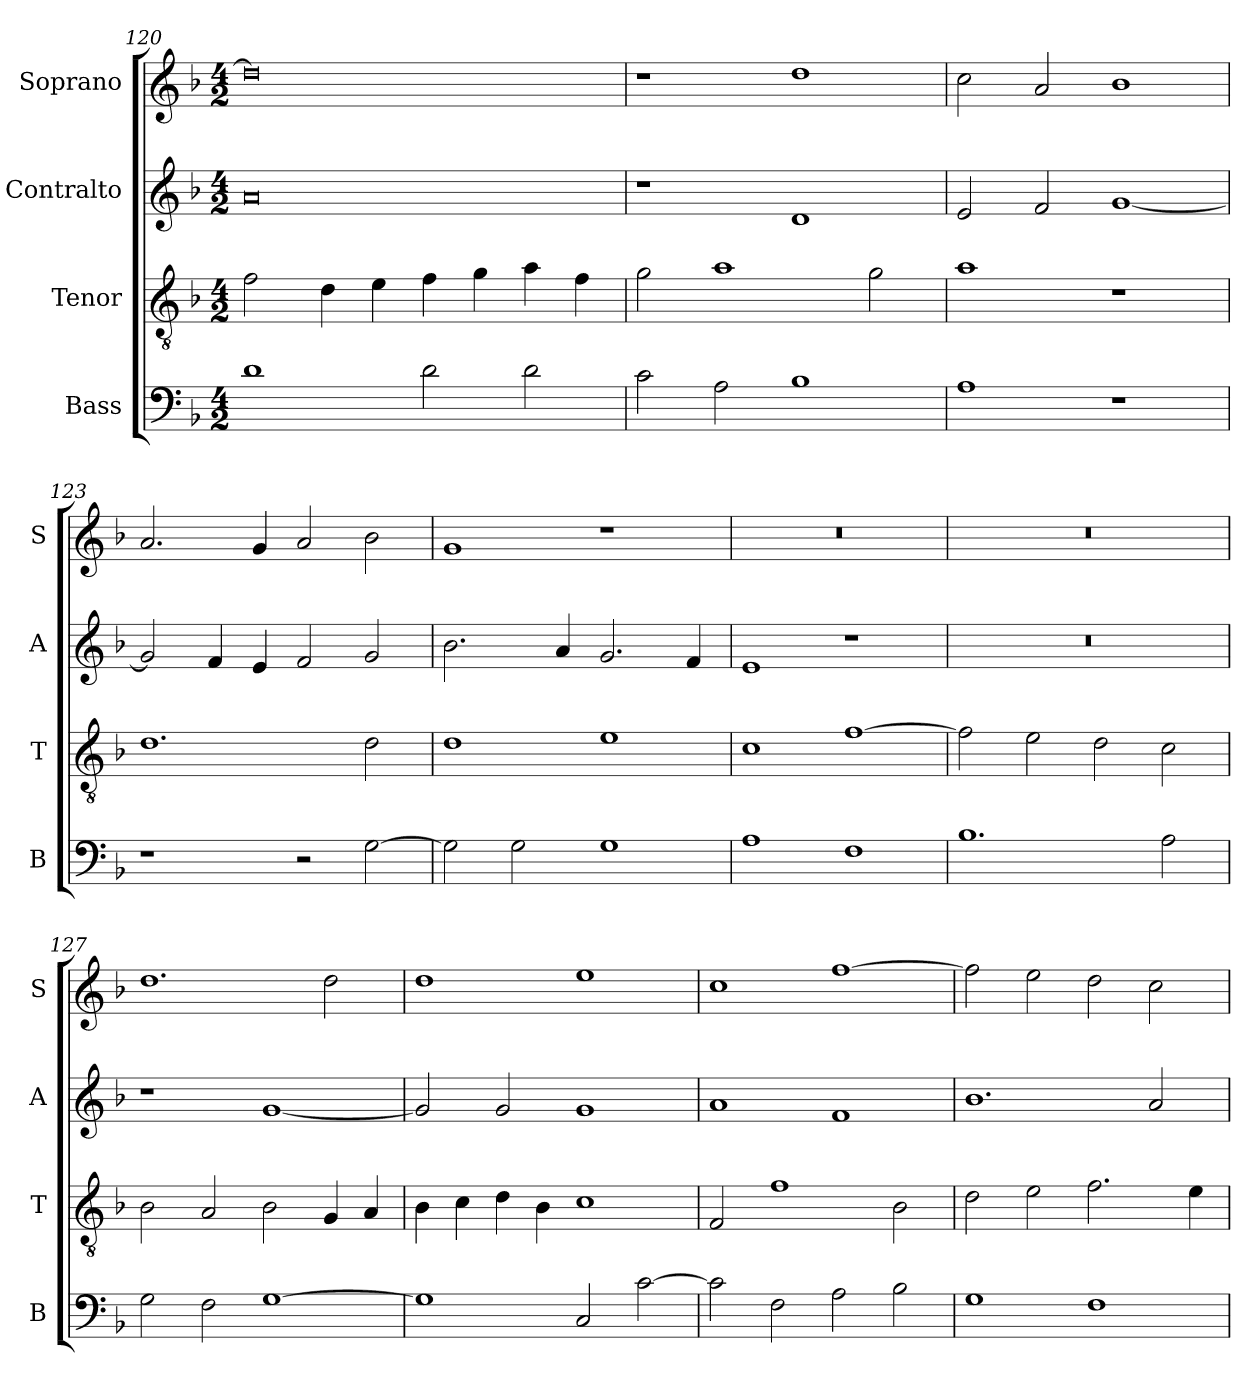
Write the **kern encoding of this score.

**kern	**kern	**kern	**kern
*part4	*part3	*part2	*part1
*staff4	*staff3	*staff2	*staff1
*I"Bass	*I"Tenor	*I"Contralto	*I"Soprano
*I'B	*I'T	*I'A	*I'S
*clefF4	*clefGv2	*clefG2	*clefG2
*k[b-]	*k[b-]	*k[b-]	*k[b-]
*G:dor	*G:dor	*G:dor	*G:dor
*M4/2	*M4/2	*M4/2	*M4/2
=120	=120	=120	=120
1d	2f	0a	0dd]
.	4d	.	.
.	4e	.	.
2d	4f	.	.
.	4g	.	.
2d	4a	.	.
.	4f	.	.
=121	=121	=121	=121
2c	2g	1r	1r
2A	1a	.	.
1B-	.	1d	1dd
.	2g	.	.
=122	=122	=122	=122
1A	1a	2e	2cc
.	.	2f	2a
1r	1r	[1g	1b-
=123	=123	=123	=123
1r	1.d	2g]	2.a
.	.	4f	.
.	.	4e	4g
2r	.	2f	2a
[2G	2d	2g	2b-
=124	=124	=124	=124
2G]	1d	2.b-	1g
2G	.	.	.
.	.	4a	.
1G	1e	2.g	1r
.	.	4f	.
=125	=125	=125	=125
1A	1c	1e	0r
1F	[1f	1r	.
=126	=126	=126	=126
1.B-	2f]	0r	0r
.	2e	.	.
.	2d	.	.
2A	2c	.	.
=127	=127	=127	=127
2G	2B-	1r	1.dd
2F	2A	.	.
[1G	2B-	[1g	.
.	4G	.	2dd
.	4A	.	.
=128	=128	=128	=128
1G]	4B-	2g]	1dd
.	4c	.	.
.	4d	2g	.
.	4B-	.	.
2C	1c	1g	1ee
[2c	.	.	.
=129	=129	=129	=129
2c]	2F	1a	1cc
2F	1f	.	.
2A	.	1f	[1ff
2B-	2B-	.	.
=130	=130	=130	=130
1G	2d	1.b-	2ff]
.	2e	.	2ee
1F	2.f	.	2dd
.	.	2a	2cc
.	4e	.	.
=	=	=	=
*-	*-	*-	*-
